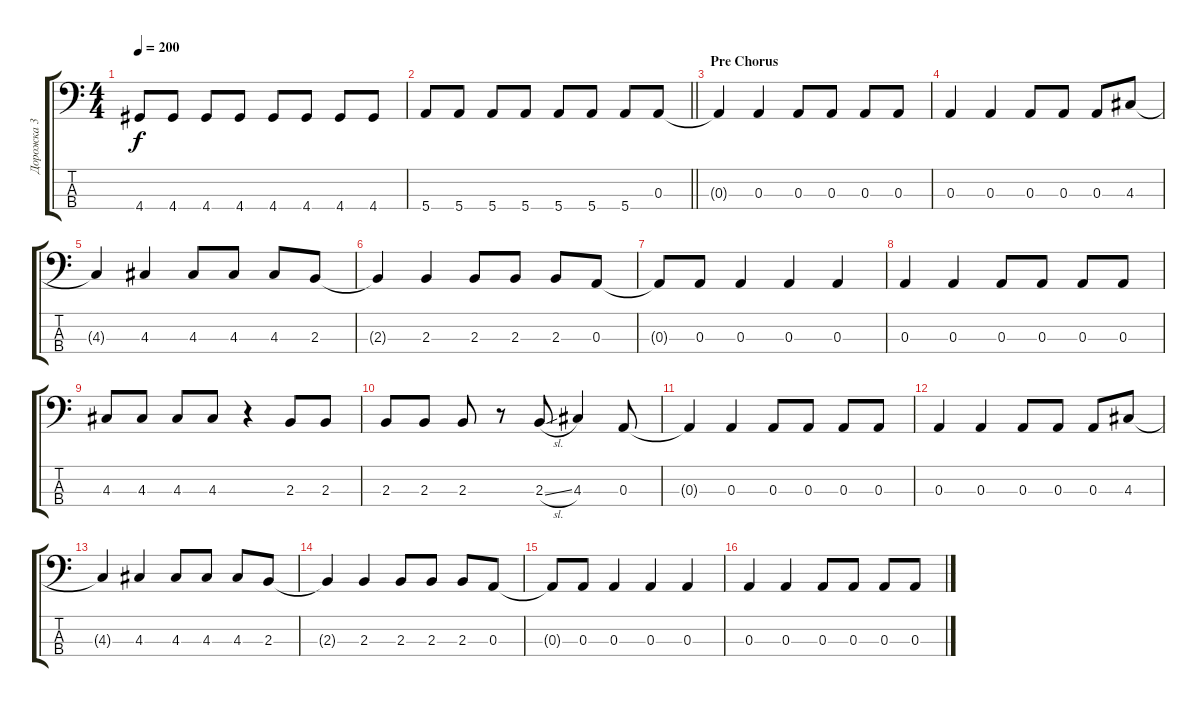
\track ("Дорожка 3" "Дорожка 3") {instrument electricbassfinger}
\staff {score tabs}
\tuning (G2 D2 A1 E1) {hide}
\ts (4 4)
\tempo 200
\clef f4
\ks c
4.4.8{dy f} 4.4.8 4.4.8 4.4.8 4.4.8 4.4.8 4.4.8 4.4.8 |
\barLineRight lightlight
5.4.8 5.4.8 5.4.8 5.4.8 5.4.8 5.4.8 5.4.8 0.3.8 |
\section ("" "Pre Chorus")
0.3{t}.4 0.3.4 0.3.8 0.3.8 0.3.8 0.3.8 |
0.3.4 0.3.4 0.3.8 0.3.8 0.3.8 4.3.8 |
4.3{t}.4 4.3.4 4.3.8 4.3.8 4.3.8 2.3.8 |
2.3{t}.4 2.3.4 2.3.8 2.3.8 2.3.8 0.3.8 |
0.3{t}.8 0.3.8 0.3.4 0.3.4 0.3.4 |
0.3.4 0.3.4 0.3.8 0.3.8 0.3.8 0.3.8 |
4.3.8 4.3.8 4.3.8 4.3.8 r.4 2.3.8 2.3.8 |
2.3.8 2.3.8 2.3.8 r.8 2.3{sl}.8 4.3.4 0.3.8 |
0.3{t}.4 0.3.4 0.3.8 0.3.8 0.3.8 0.3.8 |
0.3.4 0.3.4 0.3.8 0.3.8 0.3.8 4.3.8 |
4.3{t}.4 4.3.4 4.3.8 4.3.8 4.3.8 2.3.8 |
2.3{t}.4 2.3.4 2.3.8 2.3.8 2.3.8 0.3.8 |
0.3{t}.8 0.3.8 0.3.4 0.3.4 0.3.4 |
0.3.4 0.3.4 0.3.8 0.3.8 0.3.8 0.3.8
